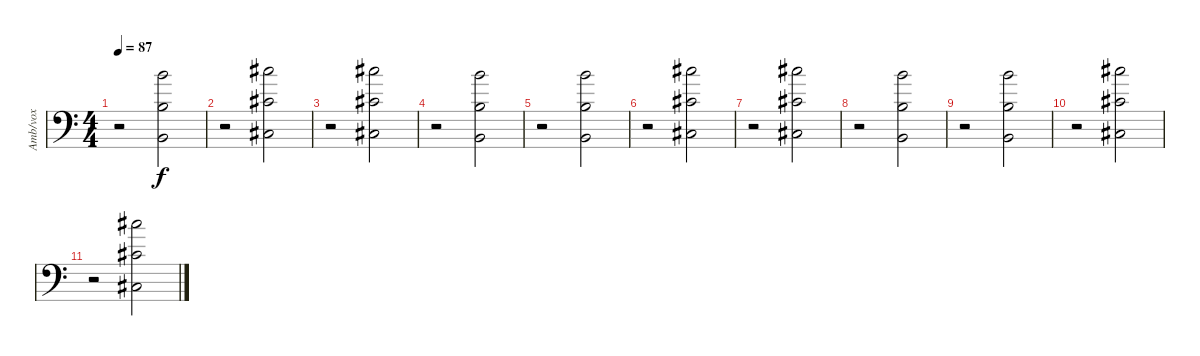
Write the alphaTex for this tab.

\track ("Amb/vox" "Amb/vox") {instrument stringensemble1}
\staff {score}
\tuning (Db4 A3 E3 A2 E2 A1) {hide}
\ts (4 4)
\tempo 87
\clef f4
\ks c
r.2{dy f} (10.1 7.3 7.5).2 |
r.2 (12.1 9.3 9.5).2 |
r.2 (12.1 9.3 9.5).2 |
r.2 (10.1 7.3 7.5).2 |
r.2 (10.1 7.3 7.5).2 |
r.2 (12.1 9.3 9.5).2 |
r.2 (12.1 9.3 9.5).2 |
r.2 (10.1 7.3 7.5).2 |
r.2 (10.1 7.3 7.5).2 |
r.2 (12.1 9.3 9.5).2 |
r.2 (12.1 9.3 9.5).2
